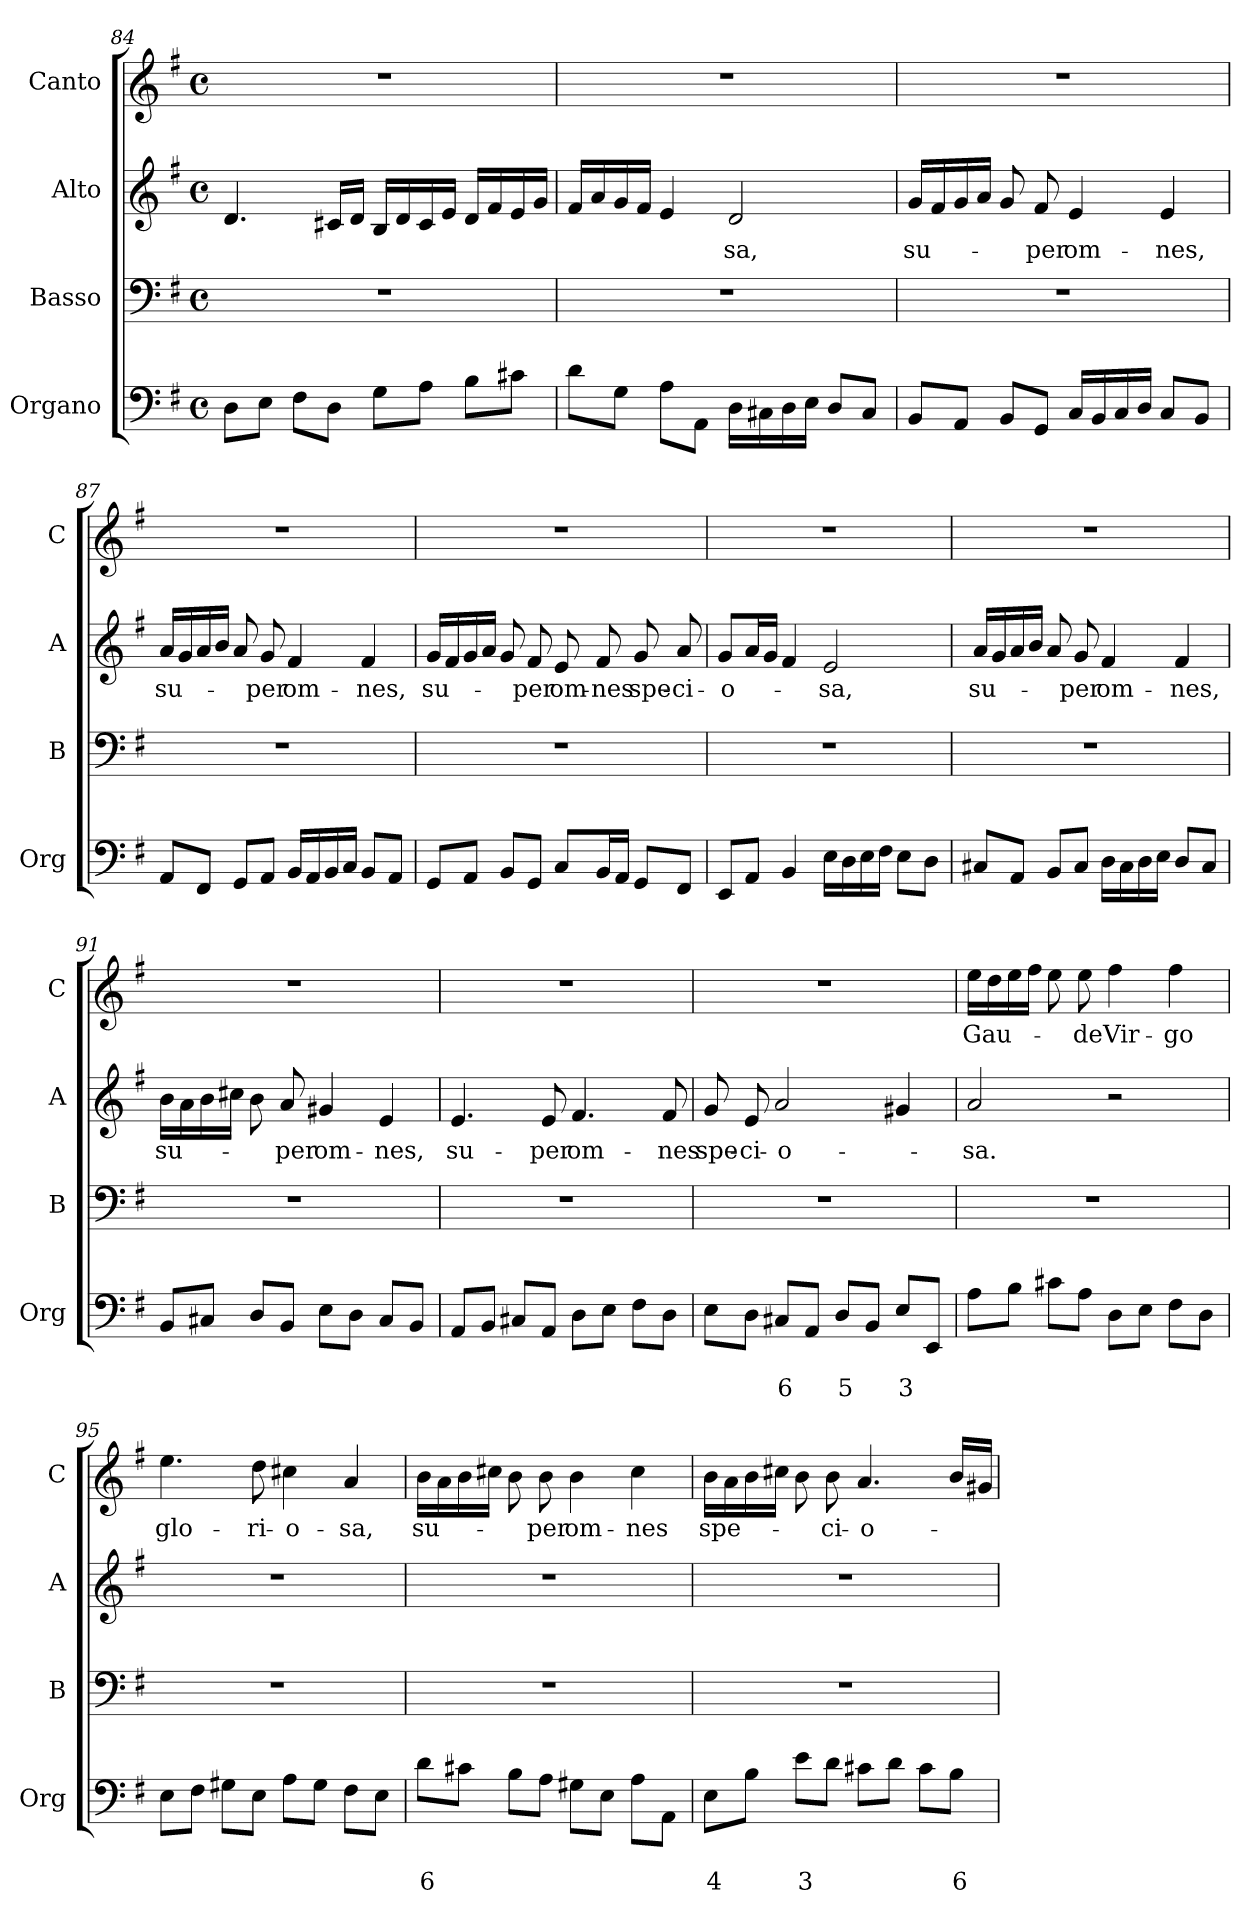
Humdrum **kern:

**kern	**text	**text	**kern	**kern	**text	**kern	**text
*part4	*part4	*part4	*part3	*part2	*part2	*part1	*part1
*staff4	*staff4	*staff4	*staff3	*staff2	*staff2	*staff1	*staff1
*I"Organo	*	*	*I"Basso	*I"Alto	*	*I"Canto	*
*I'Org	*	*	*I'B	*I'A	*	*I'C	*
!!LO:LB:g=z
*clefF4	*	*	*clefF4	*clefG2	*	*clefG2	*
*k[f#]	*	*	*k[f#]	*k[f#]	*	*k[f#]	*
*G:	*	*	*G:	*G:	*	*G:	*
*M4/4	*	*	*M4/4	*M4/4	*	*M4/4	*
*met(c)	*	*	*met(c)	*met(c)	*	*met(c)	*
=84	=84	=84	=84	=84	=84	=84	=84
8D\L	.	.	1r	4.d/	.	1r	.
8E\J	.	.	.	.	.	.	.
8F#\L	.	.	.	.	.	.	.
8D\J	.	.	.	16c#X/LL	.	.	.
.	.	.	.	16d/JJ	.	.	.
8G\L	.	.	.	16B/LL	.	.	.
.	.	.	.	16d/	.	.	.
8A\J	.	.	.	16c#/	.	.	.
.	.	.	.	16e/JJ	.	.	.
8B\L	.	.	.	16d/LL	.	.	.
.	.	.	.	16f#/	.	.	.
8c#X\J	.	.	.	16e/	.	.	.
.	.	.	.	16g/JJ	.	.	.
=85	=85	=85	=85	=85	=85	=85	=85
8d\L	.	.	1r	16f#/LL	.	1r	.
.	.	.	.	16a/	.	.	.
8G\J	.	.	.	16g/	.	.	.
.	.	.	.	16f#/JJ	.	.	.
8A\L	.	.	.	4e/	.	.	.
8AA\J	.	.	.	.	.	.	.
!	!	!	!	!	!LO:LY:b	!	!
16D\LL	.	.	.	2d/	-sa,	.	.
16C#X\	.	.	.	.	.	.	.
16D\	.	.	.	.	.	.	.
16E\JJ	.	.	.	.	.	.	.
8D/L	.	.	.	.	.	.	.
8C#/J	.	.	.	.	.	.	.
=86	=86	=86	=86	=86	=86	=86	=86
!	!	!	!	!	!LO:LY:b	!	!
8BB/L	.	.	1r	16g/LL	su-	1r	.
.	.	.	.	16f#/	.	.	.
8AA/J	.	.	.	16g/	.	.	.
.	.	.	.	16a/JJ	.	.	.
8BB/L	.	.	.	8g/	.	.	.
!	!	!	!	!	!LO:LY:b	!	!
8GG/J	.	.	.	8f#/	-per	.	.
!	!	!	!	!	!LO:LY:b	!	!
16C/LL	.	.	.	4e/	om-	.	.
16BB/	.	.	.	.	.	.	.
16C/	.	.	.	.	.	.	.
16D/JJ	.	.	.	.	.	.	.
!	!	!	!	!	!LO:LY:b	!	!
8C/L	.	.	.	4e/	-nes,	.	.
8BB/J	.	.	.	.	.	.	.
=87	=87	=87	=87	=87	=87	=87	=87
!	!	!	!	!	!LO:LY:b	!	!
8AA/L	.	.	1r	16a/LL	su-	1r	.
.	.	.	.	16g/	.	.	.
8FF#/J	.	.	.	16a/	.	.	.
.	.	.	.	16b/JJ	.	.	.
8GG/L	.	.	.	8a/	.	.	.
!	!	!	!	!	!LO:LY:b	!	!
8AA/J	.	.	.	8g/	-per	.	.
!	!	!	!	!	!LO:LY:b	!	!
16BB/LL	.	.	.	4f#/	om-	.	.
16AA/	.	.	.	.	.	.	.
16BB/	.	.	.	.	.	.	.
16C/JJ	.	.	.	.	.	.	.
!	!	!	!	!	!LO:LY:b	!	!
8BB/L	.	.	.	4f#/	-nes,	.	.
8AA/J	.	.	.	.	.	.	.
!!LO:LB:g=z
=88	=88	=88	=88	=88	=88	=88	=88
!	!	!	!	!	!LO:LY:b	!	!
8GG/L	.	.	1r	16g/LL	su-	1r	.
.	.	.	.	16f#/	.	.	.
8AA/J	.	.	.	16g/	.	.	.
.	.	.	.	16a/JJ	.	.	.
8BB/L	.	.	.	8g/	.	.	.
!	!	!	!	!	!LO:LY:b	!	!
8GG/J	.	.	.	8f#/	-per	.	.
!	!	!	!	!	!LO:LY:b	!	!
8C/L	.	.	.	8e/	om-	.	.
!	!	!	!	!	!LO:LY:b	!	!
16BB/L	.	.	.	8f#/	-nes	.	.
16AA/JJ	.	.	.	.	.	.	.
!	!	!	!	!	!LO:LY:b	!	!
8GG/L	.	.	.	8g/	spe-	.	.
!	!	!	!	!	!LO:LY:b	!	!
8FF#/J	.	.	.	8a/	-ci-	.	.
=89	=89	=89	=89	=89	=89	=89	=89
!	!	!	!	!	!LO:LY:b	!	!
8EE/L	.	.	1r	8g/L	-o-	1r	.
8AA/J	.	.	.	16a/L	.	.	.
.	.	.	.	16g/JJ	.	.	.
4BB/	.	.	.	4f#/	.	.	.
!	!	!	!	!	!LO:LY:b	!	!
16E\LL	.	.	.	2e/	-sa,	.	.
16D\	.	.	.	.	.	.	.
16E\	.	.	.	.	.	.	.
16F#\JJ	.	.	.	.	.	.	.
8E\L	.	.	.	.	.	.	.
8D\J	.	.	.	.	.	.	.
=90	=90	=90	=90	=90	=90	=90	=90
!	!	!	!	!	!LO:LY:b	!	!
8C#X/L	.	.	1r	16a/LL	su-	1r	.
.	.	.	.	16g/	.	.	.
8AA/J	.	.	.	16a/	.	.	.
.	.	.	.	16b/JJ	.	.	.
8BB/L	.	.	.	8a/	.	.	.
!	!	!	!	!	!LO:LY:b	!	!
8C#/J	.	.	.	8g/	-per	.	.
!	!	!	!	!	!LO:LY:b	!	!
16D\LL	.	.	.	4f#/	om-	.	.
16C#\	.	.	.	.	.	.	.
16D\	.	.	.	.	.	.	.
16E\JJ	.	.	.	.	.	.	.
!	!	!	!	!	!LO:LY:b	!	!
8D/L	.	.	.	4f#/	-nes,	.	.
8C#/J	.	.	.	.	.	.	.
=91	=91	=91	=91	=91	=91	=91	=91
!	!	!	!	!	!LO:LY:b	!	!
8BB/L	.	.	1r	16b\LL	su-	1r	.
.	.	.	.	16a\	.	.	.
8C#X/J	.	.	.	16b\	.	.	.
.	.	.	.	16cc#X\JJ	.	.	.
8D/L	.	.	.	8b\	.	.	.
!	!	!	!	!	!LO:LY:b	!	!
8BB/J	.	.	.	8a/	-per	.	.
!	!	!	!	!	!LO:LY:b	!	!
8E\L	.	.	.	4g#X/	om-	.	.
8D\J	.	.	.	.	.	.	.
!	!	!	!	!	!LO:LY:b	!	!
8C#/L	.	.	.	4e/	-nes,	.	.
8BB/J	.	.	.	.	.	.	.
!!LO:PB:g=z
=92	=92	=92	=92	=92	=92	=92	=92
!	!	!	!	!	!LO:LY:b	!	!
8AA/L	.	.	1r	4.e/	su-	1r	.
8BB/J	.	.	.	.	.	.	.
8C#X/L	.	.	.	.	.	.	.
!	!	!	!	!	!LO:LY:b	!	!
8AA/J	.	.	.	8e/	-per	.	.
!	!	!	!	!	!LO:LY:b	!	!
8D\L	.	.	.	4.f#/	om-	.	.
8E\J	.	.	.	.	.	.	.
8F#\L	.	.	.	.	.	.	.
!	!	!	!	!	!LO:LY:b	!	!
8D\J	.	.	.	8f#/	-nes	.	.
=93	=93	=93	=93	=93	=93	=93	=93
!	!	!	!	!	!LO:LY:b	!	!
8E\L	.	.	1r	8g/	spe-	1r	.
!	!	!	!	!	!LO:LY:b	!	!
8D\J	.	.	.	8e/	-ci-	.	.
!	!	!LO:LY:b	!	!	!LO:LY:b	!	!
8C#X/L	.	6	.	2a/	-o-	.	.
8AA/J	.	.	.	.	.	.	.
!	!	!LO:LY:b	!	!	!	!	!
8D/L	.	5	.	.	.	.	.
8BB/J	.	.	.	.	.	.	.
!	!	!LO:LY:b	!	!	!	!	!
8E/L	.	3	.	4g#X/	.	.	.
8EE/J	.	.	.	.	.	.	.
=94	=94	=94	=94	=94	=94	=94	=94
!	!	!	!	!	!LO:LY:b	!	!LO:LY:b
8A\L	.	.	1r	2a/	-sa.	16ee\LL	Gau-
.	.	.	.	.	.	16dd\	.
8B\J	.	.	.	.	.	16ee\	.
.	.	.	.	.	.	16ff#\JJ	.
8c#X\L	.	.	.	.	.	8ee\	.
!	!	!	!	!	!	!	!LO:LY:b
8A\J	.	.	.	.	.	8ee\	-de
!	!	!	!	!	!	!	!LO:LY:b
8D\L	.	.	.	2r	.	4ff#\	Vir-
8E\J	.	.	.	.	.	.	.
!	!	!	!	!	!	!	!LO:LY:b
8F#\L	.	.	.	.	.	4ff#\	-go
8D\J	.	.	.	.	.	.	.
=95	=95	=95	=95	=95	=95	=95	=95
!	!	!	!	!	!	!	!LO:LY:b
8E\L	.	.	1r	1r	.	4.ee\	glo-
8F#\J	.	.	.	.	.	.	.
8G#X\L	.	.	.	.	.	.	.
!	!	!	!	!	!	!	!LO:LY:b
8E\J	.	.	.	.	.	8dd\	-ri-
!	!	!	!	!	!	!	!LO:LY:b
8A\L	.	.	.	.	.	4cc#X\	-o-
8G#\J	.	.	.	.	.	.	.
!	!	!	!	!	!	!	!LO:LY:b
8F#\L	.	.	.	.	.	4a/	-sa,
8E\J	.	.	.	.	.	.	.
!!LO:LB:g=z
=96	=96	=96	=96	=96	=96	=96	=96
!	!	!LO:LY:b	!	!	!	!	!LO:LY:b
8d\L	.	6	1r	1r	.	16b\LL	su-
.	.	.	.	.	.	16a\	.
8c#X\J	.	.	.	.	.	16b\	.
.	.	.	.	.	.	16cc#X\JJ	.
8B\L	.	.	.	.	.	8b\	.
!	!	!	!	!	!	!	!LO:LY:b
8A\J	.	.	.	.	.	8b\	-per
!	!	!	!	!	!	!	!LO:LY:b
8G#X\L	.	.	.	.	.	4b\	om-
8E\J	.	.	.	.	.	.	.
!	!	!	!	!	!	!	!LO:LY:b
8A\L	.	.	.	.	.	4cc#\	-nes
8AA\J	.	.	.	.	.	.	.
=97	=97	=97	=97	=97	=97	=97	=97
!	!	!LO:LY:b	!	!	!	!	!LO:LY:b
8E\L	.	4	1r	1r	.	16b\LL	spe-
.	.	.	.	.	.	16a\	.
8B\J	.	.	.	.	.	16b\	.
.	.	.	.	.	.	16cc#X\JJ	.
!	!	!LO:LY:b	!	!	!	!	!
8e\L	.	3	.	.	.	8b\	.
!	!	!	!	!	!	!	!LO:LY:b
8d\J	.	.	.	.	.	8b\	-ci-
!	!	!	!	!	!	!	!LO:LY:b
8c#X\L	.	.	.	.	.	4.a/	-o-
8d\J	.	.	.	.	.	.	.
8c#\L	.	.	.	.	.	.	.
!	!	!LO:LY:b	!	!	!	!	!
8B\J	.	6	.	.	.	16b/LL	.
.	.	.	.	.	.	16g#X/JJ	.
=	=	=	=	=	=	=	=
*-	*-	*-	*-	*-	*-	*-	*-
